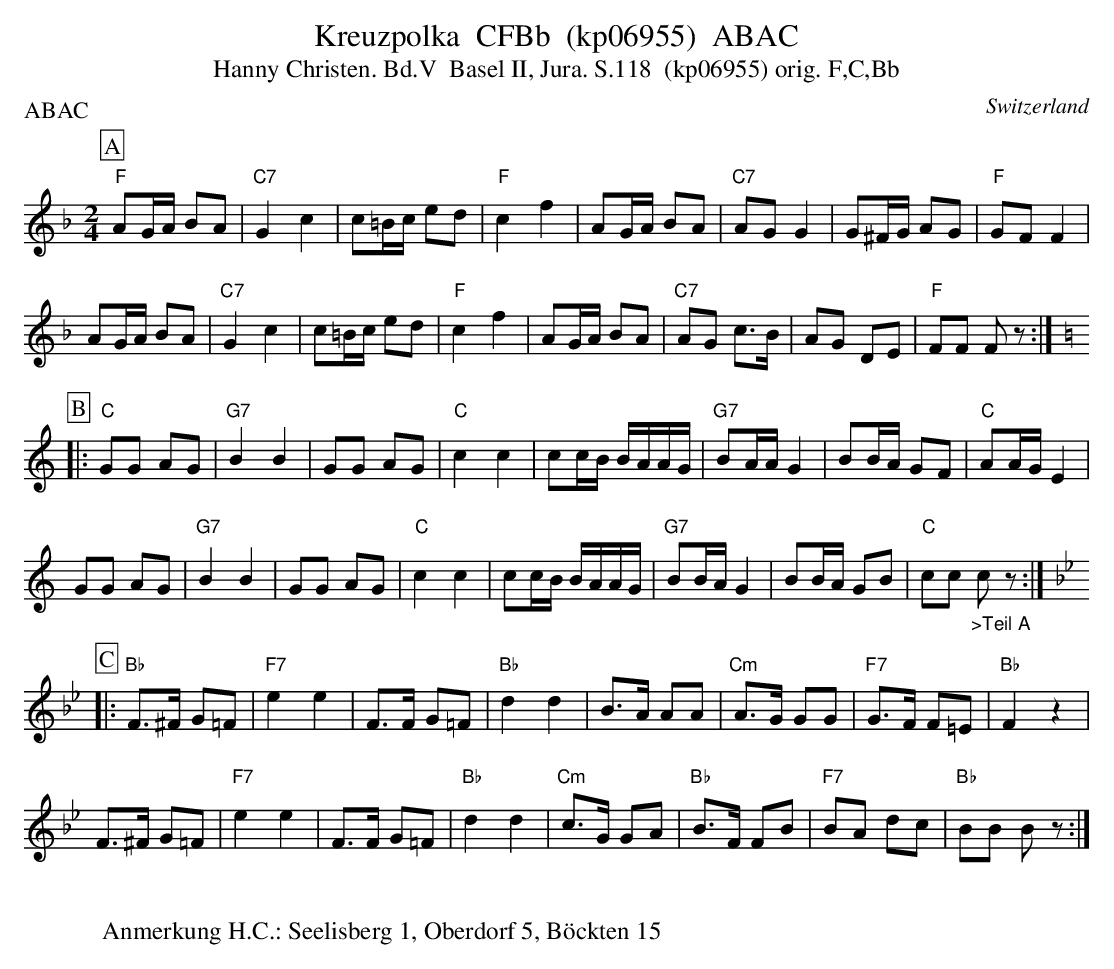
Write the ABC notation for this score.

X:1
T:Kreuzpolka  CFBb  (kp06955)  ABAC
T:Hanny Christen. Bd.V  Basel II, Jura. S.118  (kp06955) orig. F,C,Bb
P:ABAC
M:2/4
L:1/8
O:Switzerland
K:F major
[P:A] "F"AG/A/ BA | "C7"G2c2 | c=B/c/ ed | "F"c2f2 | AG/A/ BA | "C7"AGG2 | G^F/G/ AG | "F"GFF2 |
AG/A/ BA | "C7"G2c2 | c=B/c/ ed | "F"c2f2 | AG/A/ BA | "C7"AG c>B | AG DE | "F"FF Fz :| [K:C]
[P:B]  |: "C"GG AG | "G7"B2B2 | GG AG | "C"c2c2 | cc/B/ B/A/A/G/ | "G7"BA/A/G2 |  BB/A/ GF | "C"AA/G/ E2 |
GG AG | "G7"B2B2 | GG AG | "C"c2c2 | cc/B/ B/A/A/G/ | "G7"BB/A/ G2 | BB/A/ GB | "C"cc "_>Teil A"cz :| [K:Bb]
[P:C]  |: "Bb"F>^F G=F | "F7"e2e2 | F>^>F G=F | "Bb"d2d2 | B>A AA | "Cm"A>G GG | "F7"G>F F=E | "Bb"F2z2 |
F>^F G=F | "F7"e2e2 | F>^>F G=F | "Bb"d2d2 | "Cm"c>G GA | "Bb"B>F FB | "F7"BA dc | "Bb"BB Bz :|
W:
W:Anmerkung H.C.: Seelisberg 1, Oberdorf 5, Böckten 15
